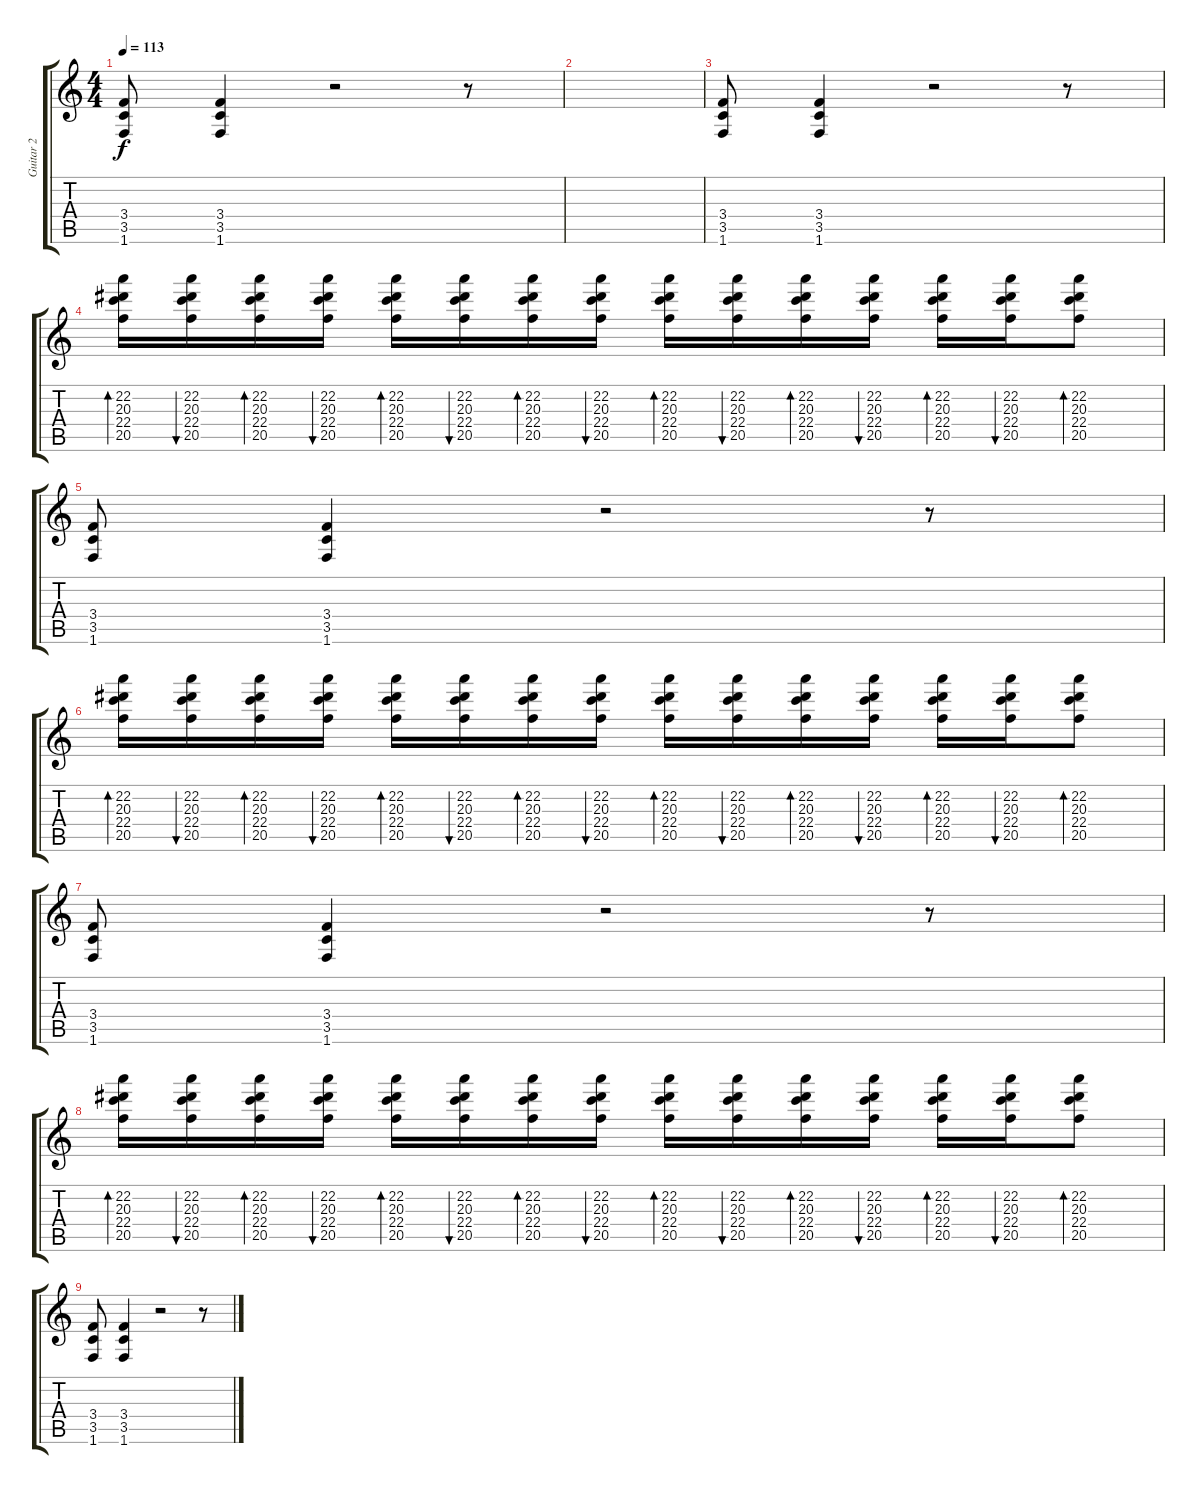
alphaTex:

\track ("Guitar 2" "Guitar 2") {instrument acousticguitarnylon}
\staff {score tabs}
\tuning (E4 B3 G3 D3 A2 E2) {hide}
\ts (4 4)
\tempo 113
\clef g2
\ks c
(3.4 3.5 1.6).8{dy f volume 10} (3.4 3.5 1.6).4 r.2 r.8 |
|
(3.4 3.5 1.6).8{volume 9} (3.4 3.5 1.6).4 r.2 r.8 |
(22.2 20.3 22.4 20.5).16{bd 60 volume 7 instrument distortionguitar} (22.2 20.3 22.4 20.5).16{bu 60} (22.2 20.3 22.4 20.5).16{bd 60} (22.2 20.3 22.4 20.5).16{bu 60} (22.2 20.3 22.4 20.5).16{bd 60} (22.2 20.3 22.4 20.5).16{bu 60} (22.2 20.3 22.4 20.5).16{bd 60} (22.2 20.3 22.4 20.5).16{bu 60} (22.2 20.3 22.4 20.5).16{bd 60} (22.2 20.3 22.4 20.5).16{bu 60} (22.2 20.3 22.4 20.5).16{bd 60} (22.2 20.3 22.4 20.5).16{bu 60} (22.2 20.3 22.4 20.5).16{bd 60} (22.2 20.3 22.4 20.5).16{bu 60} (22.2 20.3 22.4 20.5).8{bd 60} |
(3.4 3.5 1.6).8{volume 6} (3.4 3.5 1.6).4 r.2 r.8 |
(22.2 20.3 22.4 20.5).16{bd 60 volume 4} (22.2 20.3 22.4 20.5).16{bu 60} (22.2 20.3 22.4 20.5).16{bd 60} (22.2 20.3 22.4 20.5).16{bu 60} (22.2 20.3 22.4 20.5).16{bd 60} (22.2 20.3 22.4 20.5).16{bu 60} (22.2 20.3 22.4 20.5).16{bd 60} (22.2 20.3 22.4 20.5).16{bu 60} (22.2 20.3 22.4 20.5).16{bd 60} (22.2 20.3 22.4 20.5).16{bu 60} (22.2 20.3 22.4 20.5).16{bd 60} (22.2 20.3 22.4 20.5).16{bu 60} (22.2 20.3 22.4 20.5).16{bd 60} (22.2 20.3 22.4 20.5).16{bu 60} (22.2 20.3 22.4 20.5).8{bd 60} |
(3.4 3.5 1.6).8{volume 2} (3.4 3.5 1.6).4 r.2 r.8 |
(22.2 20.3 22.4 20.5).16{bd 60 volume 1} (22.2 20.3 22.4 20.5).16{bu 60} (22.2 20.3 22.4 20.5).16{bd 60} (22.2 20.3 22.4 20.5).16{bu 60} (22.2 20.3 22.4 20.5).16{bd 60} (22.2 20.3 22.4 20.5).16{bu 60} (22.2 20.3 22.4 20.5).16{bd 60} (22.2 20.3 22.4 20.5).16{bu 60} (22.2 20.3 22.4 20.5).16{bd 60} (22.2 20.3 22.4 20.5).16{bu 60} (22.2 20.3 22.4 20.5).16{bd 60} (22.2 20.3 22.4 20.5).16{bu 60} (22.2 20.3 22.4 20.5).16{bd 60} (22.2 20.3 22.4 20.5).16{bu 60} (22.2 20.3 22.4 20.5).8{bd 60} |
(3.4 3.5 1.6).8{volume 0} (3.4 3.5 1.6).4 r.2 r.8
